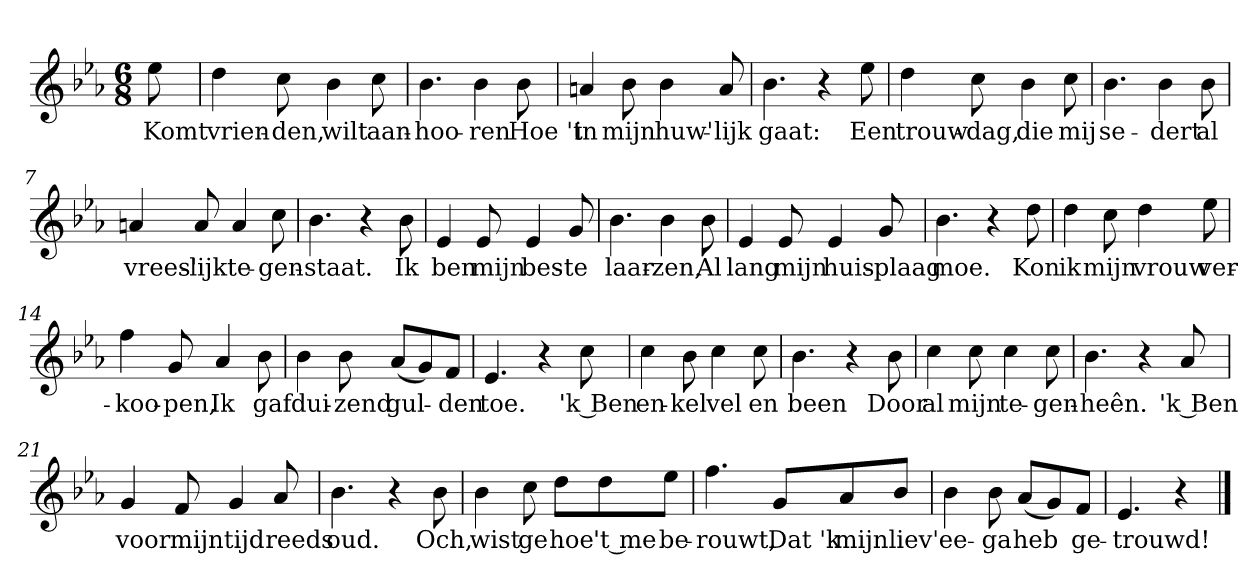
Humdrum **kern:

**kern	**text
*part1	*part1
*staff1	*staff1
*clefG2	*
*k[b-e-a-]	*
*E-:	*
*M6/8	*
*MM120	*
=	=
8ee-	Komt
=1	=1
4dd	vrien-
8cc	-den,
4b-	wilt
8cc	aan-
=2	=2
4.b-	-hoo-
4b-	-ren
8b-	Hoe 't
=3	=3
4an	in
8b-	mijn
4b-	huw'-
8a	-lijk
=4	=4
4.b-	gaat:
4r	.
8ee-	Een
=5	=5
4dd	trouw-
8cc	-dag,
4b-	die
8cc	mij
=6	=6
4.b-	se-
4b-	-dert
8b-	al
=7	=7
4an	vrees'-
8a	-lijk
4a	te-
8cc	-gen-
=8	=8
4.b-	-staat.
4r	.
8b-	Ik
=9	=9
4e-	ben
8e-	mijn
4e-	bes-
8g	-te
=10	=10
4.b-	laar-
4b-	-zen,
8b-	Al
=11	=11
4e-	lang
8e-	mijn
4e-	huis-
8g	-plaag
=12	=12
4.b-	moe.
4r	.
8dd	Kon
=13	=13
4dd	ik
8cc	mijn
4dd	vrouw
8ee-	ver-
=14	=14
4ff	-koo-
8g	-pen,
4a-	Ik
8b-	gaf
=15	=15
4b-	dui-
8b-	-zend
(8a-/L	gul-
8g/)	.
8f/J	-den
=16	=16
4.e-	toe.
4r	.
8cc	'k Ben
=17	=17
4cc	en-
8b-	-kel
4cc	vel
8cc	en
=18	=18
4.b-	been
4r	.
8b-	Door
=19	=19
4cc	al
8cc	mijn
4cc	te-
8cc	-gen-
=20	=20
4.b-	-heên.
4r	.
8a-	'k Ben
=21	=21
4g	voor
8f	mijn
4g	tijd
8a-	reeds
=22	=22
4.b-	oud.
4r	.
8b-	Och,
=23	=23
4b-	wist
8cc	ge
8dd\L	hoe
8dd\	't me
8ee-\J	be-
=24	=24
4.ff	-rouwt,
8g/L	Dat 'k
8a-/	mijn
8b-/J	liev'
=25	=25
4b-	ee-
8b-	-ga
(8a-/L	heb
8g/)	.
8f/J	ge-
=26	=26
4.e-	-trouwd!
4r	.
==	==
*-	*-
